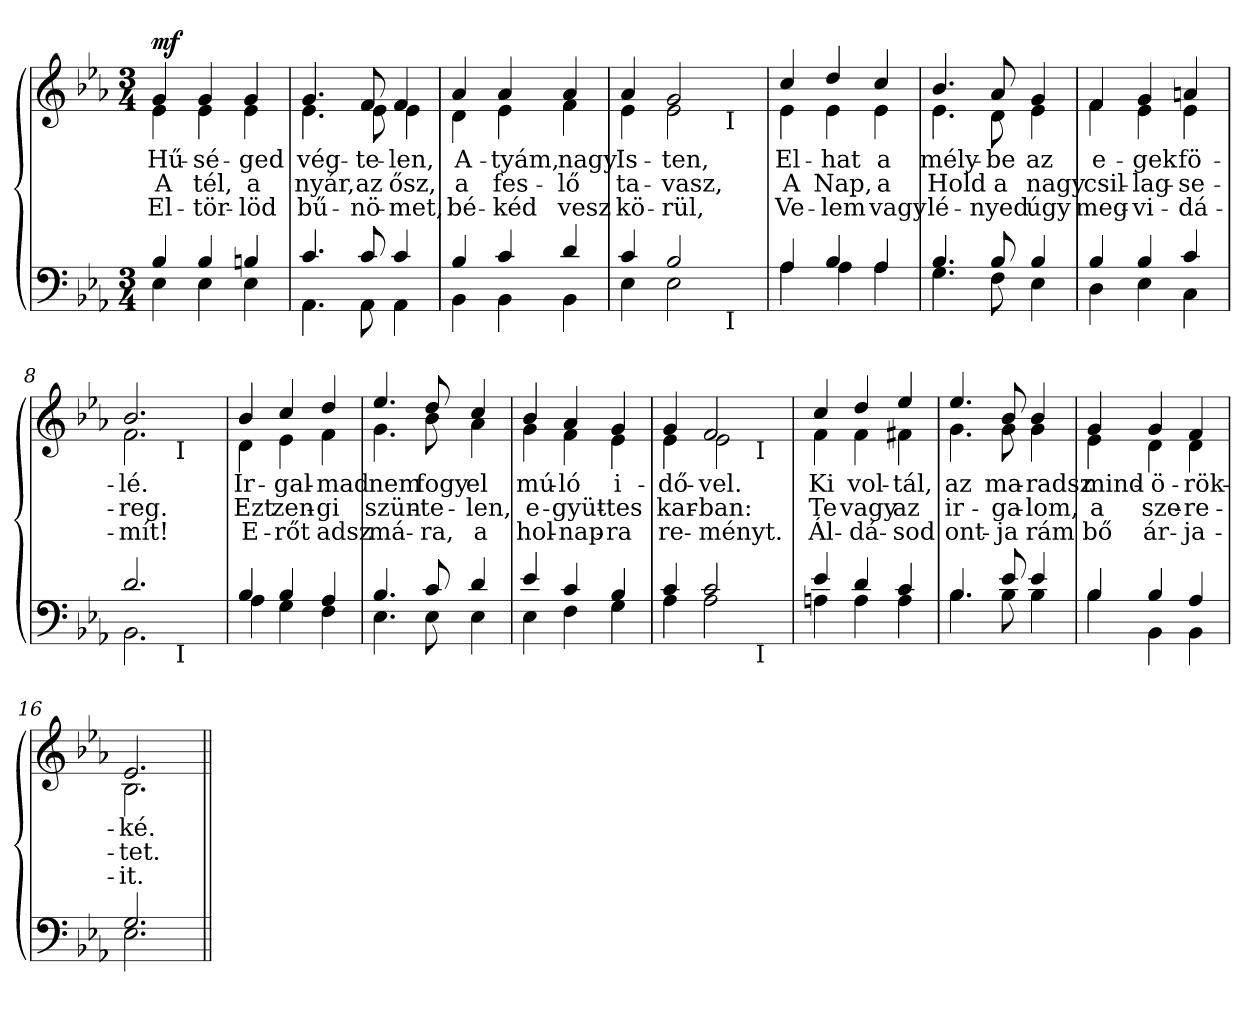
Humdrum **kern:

**kern	**kern	**text	**text	**text	**dynam
*part2	*part1	*part1	*part1	*part1	*part1
*staff2	*staff1	*staff1	*staff1	*staff1	*staff1
*clefF4	*clefG2	*	*	*	*
*k[b-e-a-]	*k[b-e-a-]	*	*	*	*
*c:	*c:	*	*	*	*
*M3/4	*M3/4	*	*	*	*
=1	=1	=1	=1	=1	=1
*^	*	*	*	*	*
!	!	!LO:TX:a:B:t=Parlando	!	!	!	!
!	!	!	!LO:LY:b	!LO:LY:b	!LO:LY:b	!LO:DY:b
*	*	*^	*	*	*	*
4B-/	4E-\	4g/	4e-\	Hű-	A	El-	mf
!	!	!	!	!LO:LY:b	!LO:LY:b	!LO:LY:b	!
4B-/	4E-\	4g/	4e-\	-sé-	tél,	-tör-	.
!	!	!	!	!LO:LY:b	!LO:LY:b	!LO:LY:b	!
4Bn/	4E-\	4g/	4e-\	-ged	a	-löd	.
=2	=2	=2	=2	=2	=2	=2	=2
!	!	!	!	!LO:LY:b	!LO:LY:b	!LO:LY:b	!
4.c/	4.AA-\	4.g/	4.e-\	vég-	nyár,	bű-	.
!	!	!	!	!LO:LY:b	!LO:LY:b	!LO:LY:b	!
8c/	8AA-\	8f/	8e-\	-te-	az	-nö-	.
!	!	!	!	!LO:LY:b	!LO:LY:b	!LO:LY:b	!
4c/	4AA-\	4f/	4e-\	-len,	ősz,	-met,	.
=3	=3	=3	=3	=3	=3	=3	=3
!	!	!	!	!LO:LY:b	!LO:LY:b	!LO:LY:b	!
4B-/	4BB-\	4a-/	4d\	A-	a	bé-	.
!	!	!	!	!LO:LY:b	!LO:LY:b	!LO:LY:b	!
4c/	4BB-\	4a-/	4e-\	-tyám,	fes-	-kéd	.
!	!	!	!	!LO:LY:b	!LO:LY:b	!LO:LY:b	!
4d/	4BB-\	4a-/	4f\	nagy	-lő	vesz	.
*	*	*v	*v	*	*	*	*
=4	=4	=4	=4	=4	=4	=4
*	*	*^	*	*	*	*
!	!	!	!	!LO:LY:b	!LO:LY:b	!LO:LY:b	!
*	*^	*	*^	*	*	*	*
4c/	4E-\	2ryy	4a-/	4e-\	2ryy	Is-	ta-	kö-	.
!	!	!	!	!	!	!LO:LY:b	!LO:LY:b	!LO:LY:b	!
2B-/	2E-\	.	2g/	2e-\	.	-ten,	-vasz,	-rül,	.
.	.	32ryy	.	.	32ryy	.	.	.	.
!	!	!	!	!	!LO:TX:b:t=I	!	!	!	!
!	!	!LO:TX:b:t=I	!	!	!	!	!	!	!
.	.	8..ryy	.	.	8..ryy	.	.	.	.
*	*v	*v	*	*	*	*	*	*	*
*	*	*v	*v	*v	*	*	*	*
=5	=5	=5	=5	=5	=5	=5
*	*^	*^	*	*	*	*
*	*	*	*	*^	*	*	*	*
!	!	!	!	!	!	!LO:LY:b	!LO:LY:b	!LO:LY:b	!
*	*v	*v	*	*	*	*	*	*	*
*	*	*	*v	*v	*	*	*	*
4A-/	4A-\	4cc/	4e-\	El-	A	Ve-	.
!	!	!	!	!LO:LY:b	!LO:LY:b	!LO:LY:b	!
4B-/	4A-\	4dd/	4e-\	-hat	Nap,	-lem	.
!	!	!	!	!LO:LY:b	!LO:LY:b	!LO:LY:b	!
4A-/	4A-\	4cc/	4e-\	a	a	vagy	.
!!LO:LB:g=z	!!
=6	=6	=6	=6	=6	=6	=6	=6
!	!	!	!	!LO:LY:b	!LO:LY:b	!LO:LY:b	!
4.B-/	4.G\	4.b-/	4.e-\	mély-	Hold	lé-	.
!	!	!	!	!LO:LY:b	!LO:LY:b	!LO:LY:b	!
8B-/	8F\	8a-/	8d\	-be	a	-nyed	.
!	!	!	!	!LO:LY:b	!LO:LY:b	!LO:LY:b	!
4B-/	4E-\	4g/	4e-\	az	nagy	úgy	.
=7	=7	=7	=7	=7	=7	=7	=7
!	!	!	!	!LO:LY:b	!LO:LY:b	!LO:LY:b	!
4B-/	4D\	4f/	4f\	e-	csil-	meg-	.
!	!	!	!	!LO:LY:b	!LO:LY:b	!LO:LY:b	!
4B-/	4E-\	4g/	4e-\	-gek	-lag-	-vi-	.
!	!	!	!	!LO:LY:b	!LO:LY:b	!LO:LY:b	!
4c/	4C\	4an/	4e-\	fö-	-se-	-dá-	.
*	*	*v	*v	*	*	*	*
=8	=8	=8	=8	=8	=8	=8
*	*	*^	*	*	*	*
!	!	!	!	!LO:LY:b	!LO:LY:b	!LO:LY:b	!
*	*^	*	*^	*	*	*	*
2.d/	2.BB-\	4.ryy	2.b-/	2.f\	4.ryy	-lé.	-reg.	-mít!	.
!	!	!	!	!	!LO:TX:b:t=I	!	!	!	!
!	!	!LO:TX:b:t=I	!	!	!	!	!	!	!
.	.	4.ryy	.	.	4.ryy	.	.	.	.
*	*v	*v	*	*	*	*	*	*	*
*	*	*v	*v	*v	*	*	*	*
=9	=9	=9	=9	=9	=9	=9
*	*^	*^	*	*	*	*
*	*	*	*	*^	*	*	*	*
!	!	!	!	!	!	!LO:LY:b	!LO:LY:b	!LO:LY:b	!
*	*v	*v	*	*	*	*	*	*	*
*	*	*	*v	*v	*	*	*	*
4B-/	4A-\	4b-/	4d\	Ir-	Ezt	E-	.
!	!	!	!	!LO:LY:b	!LO:LY:b	!LO:LY:b	!
4B-/	4G\	4cc/	4e-\	-gal-	zen-	-rőt	.
!	!	!	!	!LO:LY:b	!LO:LY:b	!LO:LY:b	!
4A-/	4F\	4dd/	4f\	-mad	-gi	adsz	.
=10	=10	=10	=10	=10	=10	=10	=10
!	!	!	!	!LO:LY:b	!LO:LY:b	!LO:LY:b	!
4.B-/	4.E-\	4.ee-/	4.g\	nem	szün-	má-	.
!	!	!	!	!LO:LY:b	!LO:LY:b	!LO:LY:b	!
8c/	8E-\	8dd/	8b-\	fogy	-te-	-ra,	.
!	!	!	!	!LO:LY:b	!LO:LY:b	!LO:LY:b	!
4d/	4E-\	4cc/	4a-\	el	-len,	a	.
!!LO:LB:g=z	!!
=11	=11	=11	=11	=11	=11	=11	=11
!	!	!	!	!LO:LY:b	!LO:LY:b	!LO:LY:b	!
4e-/	4E-\	4b-/	4g\	mú-	e-	hol-	.
!	!	!	!	!LO:LY:b	!LO:LY:b	!LO:LY:b	!
4c/	4F\	4a-/	4f\	-ló	-gyüt-	-nap-	.
!	!	!	!	!LO:LY:b	!LO:LY:b	!LO:LY:b	!
4B-/	4G\	4g/	4e-\	i-	-tes	-ra	.
*	*	*v	*v	*	*	*	*
=12	=12	=12	=12	=12	=12	=12
*	*	*^	*	*	*	*
!	!	!	!	!LO:LY:b	!LO:LY:b	!LO:LY:b	!
*	*^	*	*^	*	*	*	*
4c/	4A-\	2ryy	4g/	4e-\	2ryy	-dő-	kar-	re-	.
!	!	!	!	!	!	!LO:LY:b	!LO:LY:b	!LO:LY:b	!
2c/	2A-\	.	2f/	2e-\	.	-vel.	-ban:	-ményt.	.
.	.	32ryy	.	.	32ryy	.	.	.	.
!	!	!	!	!	!LO:TX:b:t=I	!	!	!	!
!	!	!LO:TX:b:t=I	!	!	!	!	!	!	!
.	.	8..ryy	.	.	8..ryy	.	.	.	.
*	*v	*v	*	*	*	*	*	*	*
*	*	*v	*v	*v	*	*	*	*
=13	=13	=13	=13	=13	=13	=13
*	*^	*^	*	*	*	*
*	*	*	*	*^	*	*	*	*
!	!	!	!	!	!	!LO:LY:b	!LO:LY:b	!LO:LY:b	!
*	*v	*v	*	*	*	*	*	*	*
*	*	*	*v	*v	*	*	*	*
4e-/	4An\	4cc/	4f\	Ki	Te	Ál-	.
!	!	!	!	!LO:LY:b	!LO:LY:b	!LO:LY:b	!
4d/	4A\	4dd/	4f\	vol-	vagy	-dá-	.
!	!	!	!	!LO:LY:b	!LO:LY:b	!LO:LY:b	!
4c/	4A\	4ee-/	4f#X\	-tál,	az	-sod	.
=14	=14	=14	=14	=14	=14	=14	=14
!	!	!	!	!LO:LY:b	!LO:LY:b	!LO:LY:b	!
4.B-/	4.B-\	4.ee-/	4.g\	az	ir-	ont-	.
!	!	!	!	!LO:LY:b	!LO:LY:b	!LO:LY:b	!
8e-/	8B-\	8b-/	8g\	ma-	-ga-	-ja	.
!	!	!	!	!LO:LY:b	!LO:LY:b	!LO:LY:b	!
4e-/	4B-\	4b-/	4g\	-radsz	-lom,	rám	.
=15	=15	=15	=15	=15	=15	=15	=15
!	!	!	!	!LO:LY:b	!LO:LY:b	!LO:LY:b	!
4B-/	4B-\	4g/	4e-\	mind-	a	bő	.
!	!	!	!	!LO:LY:b	!LO:LY:b	!LO:LY:b	!
4B-/	4BB-\	4g/	4d\	-ö-	sze-	ár-	.
!	!	!	!	!LO:LY:b	!LO:LY:b	!LO:LY:b	!
4A-/	4BB-\	4f/	4d\	-rök-	-re-	-ja-	.
=16	=16	=16	=16	=16	=16	=16	=16
!	!	!	!	!LO:LY:b	!LO:LY:b	!LO:LY:b	!
2.G/	2.E-\	2.e-/	2.B-\	-ké.	-tet.	-it.	.
*v	*v	*	*	*	*	*	*
*	*v	*v	*	*	*	*
=||	=||	=||	=||	=||	=||
*-	*-	*-	*-	*-	*-
